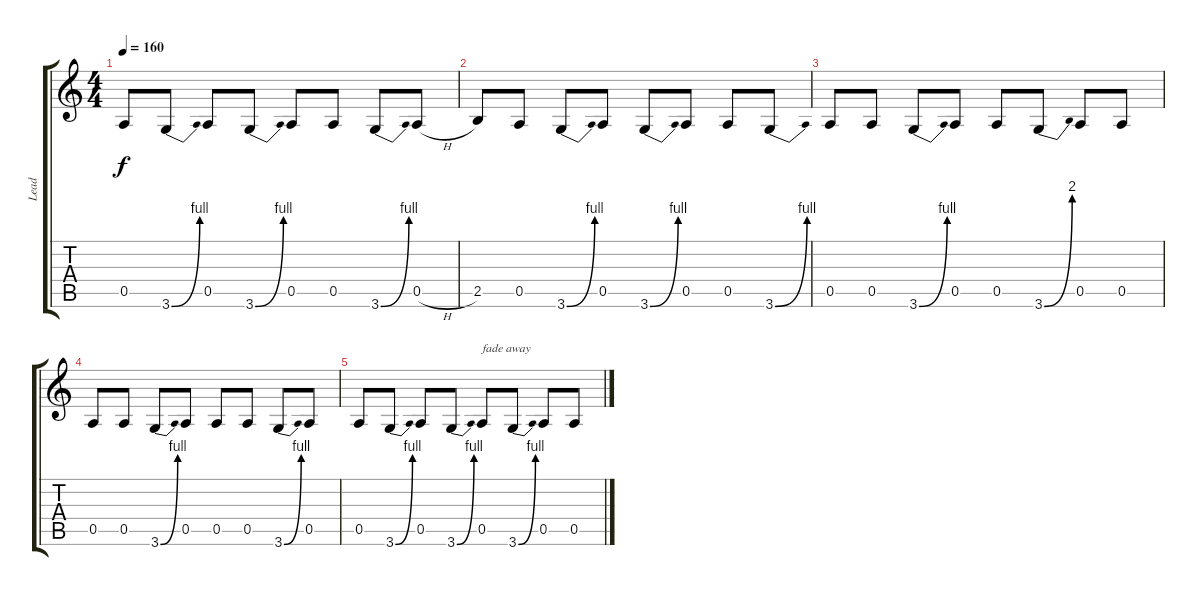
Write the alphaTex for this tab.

\track ("Lead" "Lead") {instrument distortionguitar}
\staff {score tabs}
\tuning (E4 B3 G3 D3 A2 E2) {hide}
\ts (4 4)
\tempo 160
\clef g2
\ks c
0.5.8{dy f} 3.6{be (bend 0 0 60 4)}.8 0.5.8 3.6{be (bend 0 0 60 4)}.8 0.5.8 0.5.8 3.6{be (bend 0 0 60 4)}.8 0.5{h}.8 |
2.5.8{volume 4} 0.5.8 3.6{be (bend 0 0 60 4)}.8 0.5.8 3.6{be (bend 0 0 60 4)}.8 0.5.8 0.5.8 3.6{be (bend 0 0 60 4)}.8 |
0.5.8 0.5.8 3.6{be (bend 0 0 60 4)}.8 0.5.8 0.5.8 3.6{be (bend 0 0 60 8)}.8 0.5.8 0.5.8 |
0.5.8{volume 1} 0.5.8 3.6{be (bend 0 0 60 4)}.8 0.5.8 0.5.8 0.5.8 3.6{be (bend 0 0 60 4)}.8 0.5.8 |
0.5.8 3.6{be (bend 0 0 60 4)}.8 0.5.8 3.6{be (bend 0 0 60 4)}.8 0.5.8{txt "fade away"} 3.6{be (bend 0 0 60 4)}.8 0.5.8 0.5.8
